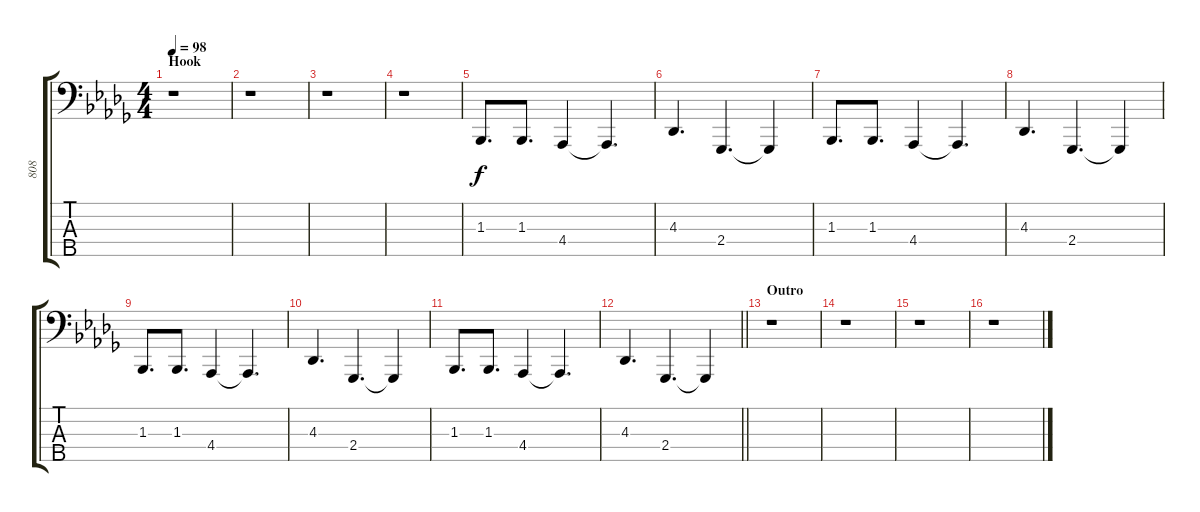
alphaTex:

\track ("808" "808") {instrument acousticbass}
\staff {score tabs}
\tuning (G1 D1 A0 E0 B-1) {hide}
\ts (4 4)
\section ("" "Hook")
\tempo 98
\clef f4
\ks db
r.1{dy f} |
r.1 |
r.1 |
r.1 |
1.3.8{d} 1.3.8{d} 4.4.4 4.4{t}.4{d} |
4.3.4{d} 2.4.4{d} 2.4{t}.4 |
1.3.8{d} 1.3.8{d} 4.4.4 4.4{t}.4{d} |
4.3.4{d} 2.4.4{d} 2.4{t}.4 |
1.3.8{d} 1.3.8{d} 4.4.4 4.4{t}.4{d} |
4.3.4{d} 2.4.4{d} 2.4{t}.4 |
1.3.8{d} 1.3.8{d} 4.4.4 4.4{t}.4{d} |
\barLineRight lightlight
4.3.4{d} 2.4.4{d} 2.4{t}.4 |
\section ("" "Outro")
r.1 |
r.1 |
r.1 |
r.1
